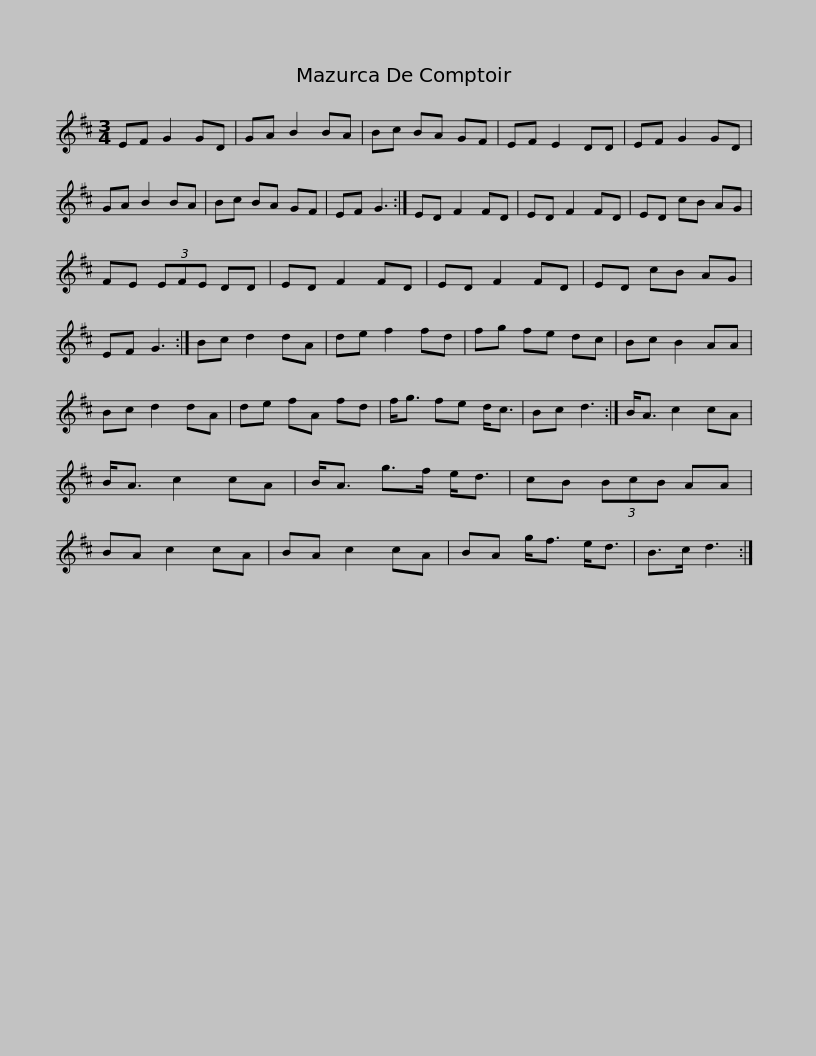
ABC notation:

X:1
L:1/8
M:3/4
I:linebreak $
K:D
V:1 treble
V:1
 EF G2 GD | GA B2 BA | Bc BA GF | EF E2 DD | EF G2 GD | %5
 GA B2 BA | Bc BA GF | EF G3 :|$ ED F2 FD | ED F2 FD | %10
 ED cB AG | FE (3EFE DD | ED F2 FD | ED F2 FD | ED cB AG | %15
 EF G3 :|$ Bc d2 dA | de f2 fd | fg fe dc | Bc B2 AA | %20
 Bc d2 dA | de fA fd | f<g fe d<c | Bc d3 :|$ B<A c2 cA | %25
 B<A c2 cA | B<A g>f e<d | cB (3BcB AA | BA c2 cA | BA c2 cA | %30
 BA g<f e<d |$ B>c d3 :| %32
